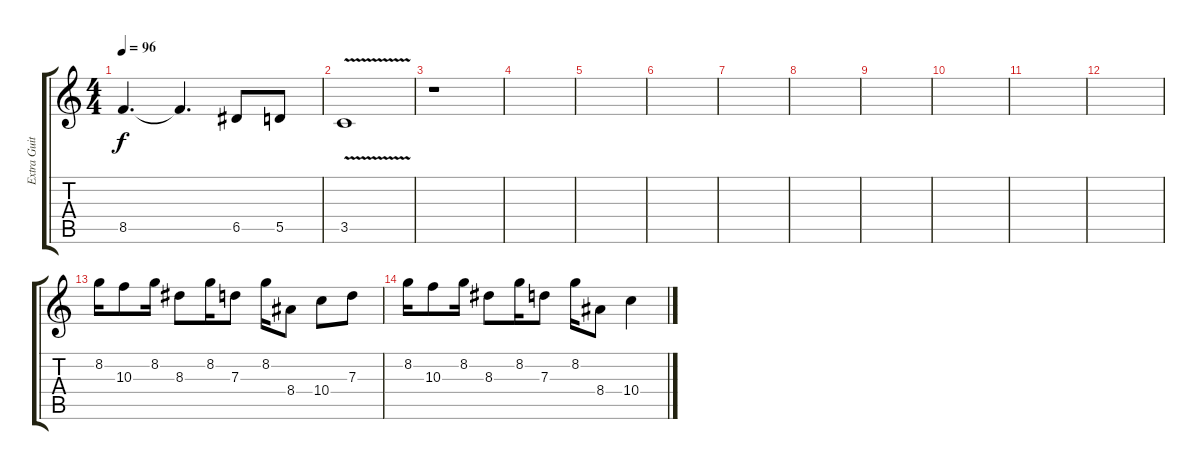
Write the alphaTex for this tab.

\track ("Extra Guitar " "Extra Guit") {instrument distortionguitar}
\staff {score tabs}
\tuning (E4 B3 G3 D3 A2 E2) {hide}
\ts (4 4)
\tempo 96
\clef g2
\ks c
8.5.4{d dy f} 8.5{t}.4{d} 6.5.8 5.5.8 |
3.5{v}.1 |
r.1 |
|
|
|
|
|
|
|
|
|
8.2.16 10.3.8 8.2.16 8.3.8 8.2.16 7.3.8 8.2.16 8.4.8 10.4.8 7.3.8 |
8.2.16 10.3.8 8.2.16 8.3.8 8.2.16 7.3.8 8.2.16 8.4.8 10.4.4
